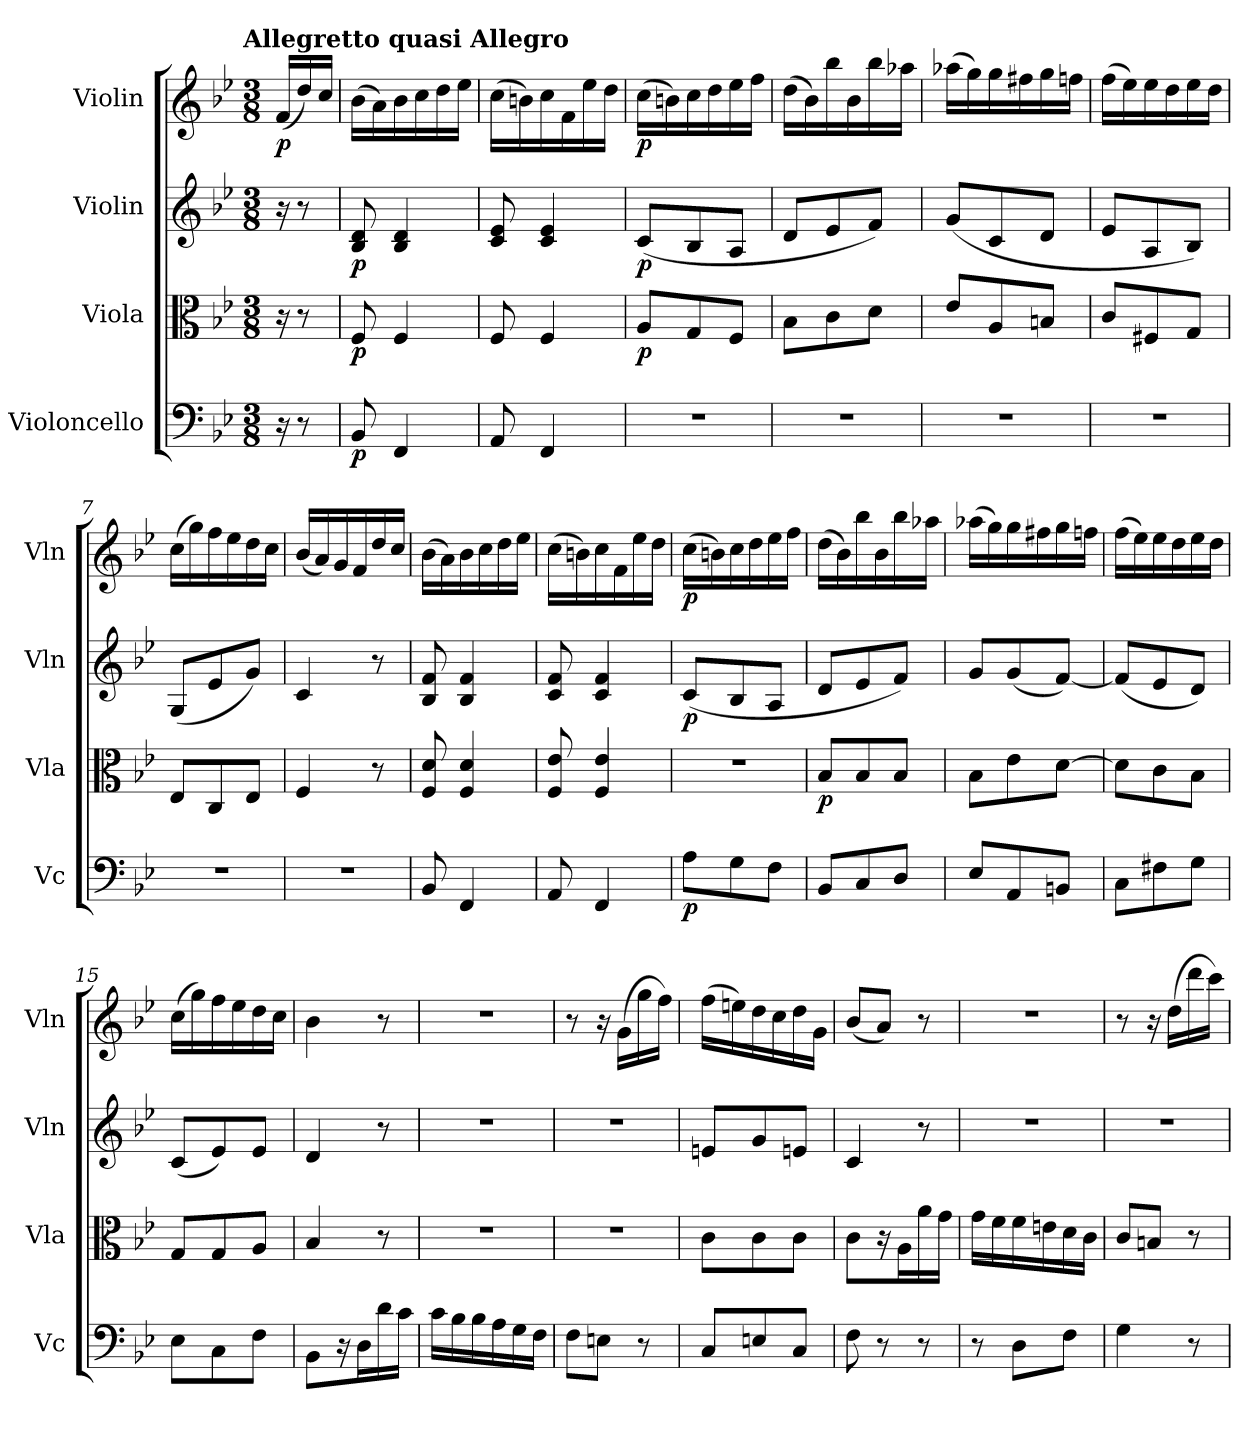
**kern	**dynam	**kern	**dynam	**kern	**dynam	**kern	**dynam
*part4	*part4	*part3	*part3	*part2	*part2	*part1	*part1
*staff4	*staff4	*staff3	*staff3	*staff2	*staff2	*staff1	*staff1
*I"Violoncello	*	*I"Viola	*	*I"Violin	*	*I"Violin	*
*I'Vc	*	*I'Vla	*	*I'Vln	*	*I'Vln	*
*clefF4	*	*clefC3	*	*clefG2	*	*clefG2	*
*k[b-e-]	*	*k[b-e-]	*	*k[b-e-]	*	*k[b-e-]	*
*B-:	*	*B-:	*	*B-:	*	*B-:	*
!!LO:TX:omd:t=Allegretto quasi Allegro
*M3/8	*	*M3/8	*	*M3/8	*	*M3/8	*
*MM110	*	*MM110	*	*MM110	*	*MM110	*
=	=	=	=	=	=	=	=
16r	.	16r	.	16r	.	(16f/LL	p
8r	.	8r	.	8r	.	16dd/)	.
.	.	.	.	.	.	16cc/JJ	.
=1	=1	=1	=1	=1	=1	=1	=1
8BB-/	p	8F/	p	8B-/ 8d/	p	(16b-\LL	.
.	.	.	.	.	.	16a\)	.
4FF/	.	4F/	.	4B-/ 4d/	.	16b-\	.
.	.	.	.	.	.	16cc\	.
.	.	.	.	.	.	16dd\	.
.	.	.	.	.	.	16ee-\JJ	.
=2	=2	=2	=2	=2	=2	=2	=2
8AA/	.	8F/	.	8c/ 8e-/	.	(16cc\LL	.
.	.	.	.	.	.	16bn\)	.
4FF/	.	4F/	.	4c/ 4e-/	.	16cc\	.
.	.	.	.	.	.	16f\	.
.	.	.	.	.	.	16ee-\	.
.	.	.	.	.	.	16dd\JJ	.
=3	=3	=3	=3	=3	=3	=3	=3
4.r	.	8A/L	p	(8c/L	p	(16cc\LL	p
.	.	.	.	.	.	16bn\)	.
.	.	8G/	.	8B-/	.	16cc\	.
.	.	.	.	.	.	16dd\	.
.	.	8F/J	.	8A/J	.	16ee-\	.
.	.	.	.	.	.	16ff\JJ	.
=4	=4	=4	=4	=4	=4	=4	=4
4.r	.	8B-\L	.	8d/L	.	(16dd\LL	.
.	.	.	.	.	.	16b-\)	.
.	.	8c\	.	8e-/	.	16bb-\	.
.	.	.	.	.	.	16b-\	.
.	.	8d\J	.	8f/J)	.	16bb-\	.
.	.	.	.	.	.	16aa-X\JJ	.
=5	=5	=5	=5	=5	=5	=5	=5
4.r	.	8e-/L	.	(8g/L	.	(16aa-X\LL	.
.	.	.	.	.	.	16gg\)	.
.	.	8A/	.	8c/	.	16gg\	.
.	.	.	.	.	.	16ff#X\	.
.	.	8Bn/J	.	8d/J	.	16gg\	.
.	.	.	.	.	.	16ffn\JJ	.
=6	=6	=6	=6	=6	=6	=6	=6
4.r	.	8c/L	.	8e-/L	.	(16ff\LL	.
.	.	.	.	.	.	16ee-\)	.
.	.	8F#X/	.	8A/	.	16ee-\	.
.	.	.	.	.	.	16dd\	.
.	.	8G/J	.	8B-/J)	.	16ee-\	.
.	.	.	.	.	.	16dd\JJ	.
=7	=7	=7	=7	=7	=7	=7	=7
4.r	.	8E-/L	.	(8G/L	.	(16cc\LL	.
.	.	.	.	.	.	16gg\)	.
.	.	8C/	.	8e-/	.	16ff\	.
.	.	.	.	.	.	16ee-\	.
.	.	8E-/J	.	8g/J)	.	16dd\	.
.	.	.	.	.	.	16cc\JJ	.
=8	=8	=8	=8	=8	=8	=8	=8
4.r	.	4F/	.	4c/	.	(16b-/LL	.
.	.	.	.	.	.	16a/)	.
.	.	.	.	.	.	16g/	.
.	.	.	.	.	.	16f/	.
.	.	8r	.	8r	.	16dd/	.
.	.	.	.	.	.	16cc/JJ	.
=9	=9	=9	=9	=9	=9	=9	=9
8BB-/	.	8F/ 8d/	.	8B-/ 8f/	.	(16b-\LL	.
.	.	.	.	.	.	16a\)	.
4FF/	.	4F/ 4d/	.	4B-/ 4f/	.	16b-\	.
.	.	.	.	.	.	16cc\	.
.	.	.	.	.	.	16dd\	.
.	.	.	.	.	.	16ee-\JJ	.
=10	=10	=10	=10	=10	=10	=10	=10
8AA/	.	8F/ 8e-/	.	8c/ 8f/	.	(16cc\LL	.
.	.	.	.	.	.	16bn\)	.
4FF/	.	4F/ 4e-/	.	4c/ 4f/	.	16cc\	.
.	.	.	.	.	.	16f\	.
.	.	.	.	.	.	16ee-\	.
.	.	.	.	.	.	16dd\JJ	.
=11	=11	=11	=11	=11	=11	=11	=11
8A\L	p	4.r	.	(8c/L	p	(16cc\LL	p
.	.	.	.	.	.	16bn\)	.
8G\	.	.	.	8B-/	.	16cc\	.
.	.	.	.	.	.	16dd\	.
8F\J	.	.	.	8A/J	.	16ee-\	.
.	.	.	.	.	.	16ff\JJ	.
=12	=12	=12	=12	=12	=12	=12	=12
8BB-/L	.	8B-/L	p	8d/L	.	(16dd\LL	.
.	.	.	.	.	.	16b-\)	.
8C/	.	8B-/	.	8e-/	.	16bb-\	.
.	.	.	.	.	.	16b-\	.
8D/J	.	8B-/J	.	8f/J)	.	16bb-\	.
.	.	.	.	.	.	16aa-X\JJ	.
=13	=13	=13	=13	=13	=13	=13	=13
8E-/L	.	8B-\L	.	8g/L	.	(16aa-X\LL	.
.	.	.	.	.	.	16gg\)	.
8AA/	.	8e-\	.	(8g/	.	16gg\	.
.	.	.	.	.	.	16ff#X\	.
8BBn/J	.	[8d\J	.	[8f/J)	.	16gg\	.
.	.	.	.	.	.	16ffn\JJ	.
=14	=14	=14	=14	=14	=14	=14	=14
8C\L	.	8d\L]	.	(8f/L]	.	(16ff\LL	.
.	.	.	.	.	.	16ee-\)	.
8F#X\	.	8c\	.	8e-/	.	16ee-\	.
.	.	.	.	.	.	16dd\	.
8G\J	.	8B-\J	.	8d/J)	.	16ee-\	.
.	.	.	.	.	.	16dd\JJ	.
=15	=15	=15	=15	=15	=15	=15	=15
8E-\L	.	8G/L	.	(8c/L	.	(16cc\LL	.
.	.	.	.	.	.	16gg\)	.
8C\	.	8G/	.	8e-/)	.	16ff\	.
.	.	.	.	.	.	16ee-\	.
8F\J	.	8A/J	.	8e-/J	.	16dd\	.
.	.	.	.	.	.	16cc\JJ	.
=16	=16	=16	=16	=16	=16	=16	=16
8BB-\L	.	4B-/	.	4d/	.	4b-\	.
16r	.	.	.	.	.	.	.
16D\L	.	.	.	.	.	.	.
16d\	.	8r	.	8r	.	8r	.
16c\JJ	.	.	.	.	.	.	.
=17	=17	=17	=17	=17	=17	=17	=17
16c\LL	.	4.r	.	4.r	.	4.r	.
16B-\	.	.	.	.	.	.	.
16B-\	.	.	.	.	.	.	.
16A\	.	.	.	.	.	.	.
16G\	.	.	.	.	.	.	.
16F\JJ	.	.	.	.	.	.	.
=18	=18	=18	=18	=18	=18	=18	=18
8F\L	.	4.r	.	4.r	.	8r	.
8En\J	.	.	.	.	.	16r	.
.	.	.	.	.	.	(16g\LL	.
8r	.	.	.	.	.	16gg\	.
.	.	.	.	.	.	16ff\JJ)	.
=19	=19	=19	=19	=19	=19	=19	=19
8C/L	.	8c\L	.	8en/L	.	(16ff\LL	.
.	.	.	.	.	.	16een\)	.
8En/	.	8c\	.	8g/	.	16dd\	.
.	.	.	.	.	.	16cc\	.
8C/J	.	8c\J	.	8en/J	.	16dd\	.
.	.	.	.	.	.	16g\JJ	.
=20	=20	=20	=20	=20	=20	=20	=20
8F\	.	8c\L	.	4c/	.	(8b-/L	.
8r	.	16r	.	.	.	8a/J)	.
.	.	16A\L	.	.	.	.	.
8r	.	16a\	.	8r	.	8r	.
.	.	16g\JJ	.	.	.	.	.
=21	=21	=21	=21	=21	=21	=21	=21
8r	.	16g\LL	.	4.r	.	4.r	.
.	.	16f\	.	.	.	.	.
8D\L	.	16f\	.	.	.	.	.
.	.	16en\	.	.	.	.	.
8F\J	.	16d\	.	.	.	.	.
.	.	16c\JJ	.	.	.	.	.
=22	=22	=22	=22	=22	=22	=22	=22
4G\	.	8c/L	.	4.r	.	8r	.
.	.	8Bn/J	.	.	.	16r	.
.	.	.	.	.	.	(16dd\LL	.
8r	.	8r	.	.	.	16ddd\	.
.	.	.	.	.	.	16ccc\JJ)	.
=	=	=	=	=	=	=	=
*-	*-	*-	*-	*-	*-	*-	*-
